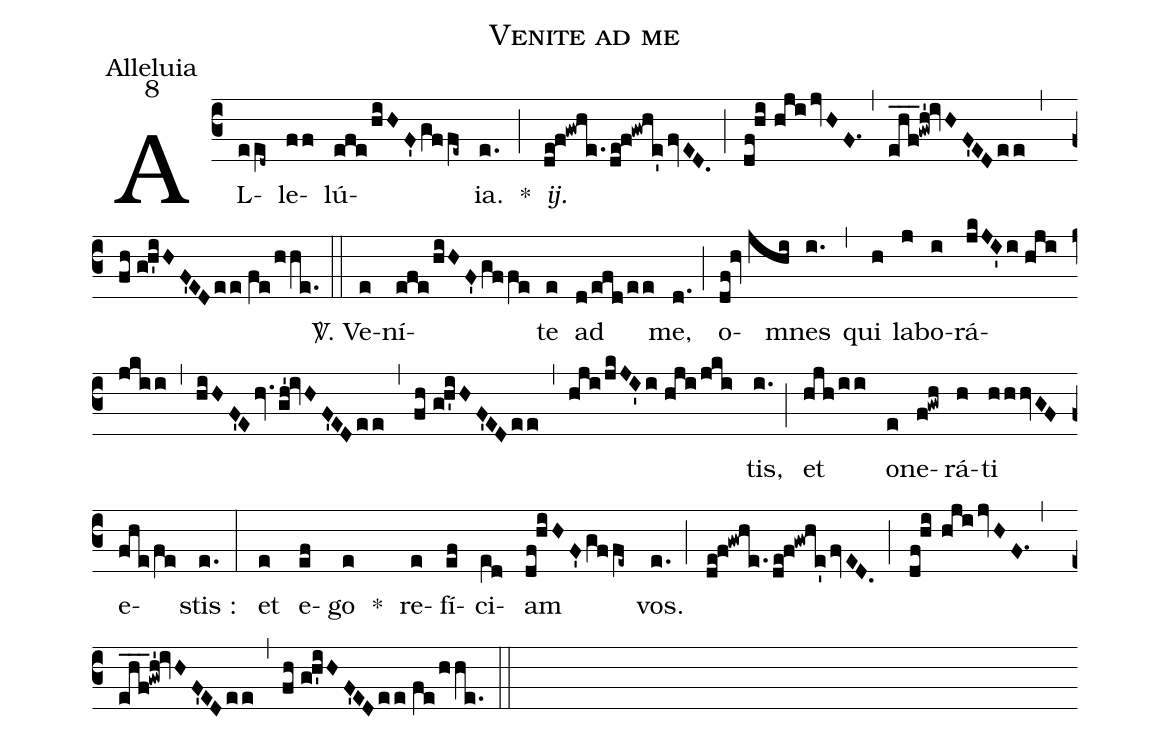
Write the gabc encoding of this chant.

name:Venite ad me;
office-part:Alleluia;
mode:8;
%%
(c3) AL(ee[ll:1]d~)le(ff)lú(efe/hiHF'gffe~){ia}.(e.) *(;) <i>ij.</i>(de!f!gwhe./de!f!gwhe'fvED.) (;) (df!hi//hjijvHF.1) (,) (ehf___!gwh'!ivHF'EDee) (,) (fh//gh'iHF'EDee//fe/hhe.) (::) <sp>V/</sp>. Ve(e)ní(efe/hiHF'gffe)te(e) ad(d/efd/ee) me,(d.) (;) o(df!hv//jhi)mnes(i.) (,) qui(h) la(j)bo(i)rá(jkJI'i//hji/jkii)(,)(hiHF'Ehv.gh'!ivHF'EDee)(,)(fh//gh'iHF'EDee)(,)(hji/jkJI'i//hji/jki)tis,(i.) (;) et(hjh/ii) o(e)ne(f!gwh)rá(h)ti(hhhvGF) e(fhe/fe)stis :(e.) (:) et(e) e(ef)go(e) *() re(e)fí(ef)ci(e[ll:1]d)am(df!hiHF'gffe~) vos.(e.) (;) (de!f!gwhe./de!f!gwhe'fvED.) (;) (df!hi/!/!hjijvHF.1) (,) (ehf___!gwh'!ivHF'EDee) (,) (fh//gh'iHF'EDee//fe/hhe.) (::)
